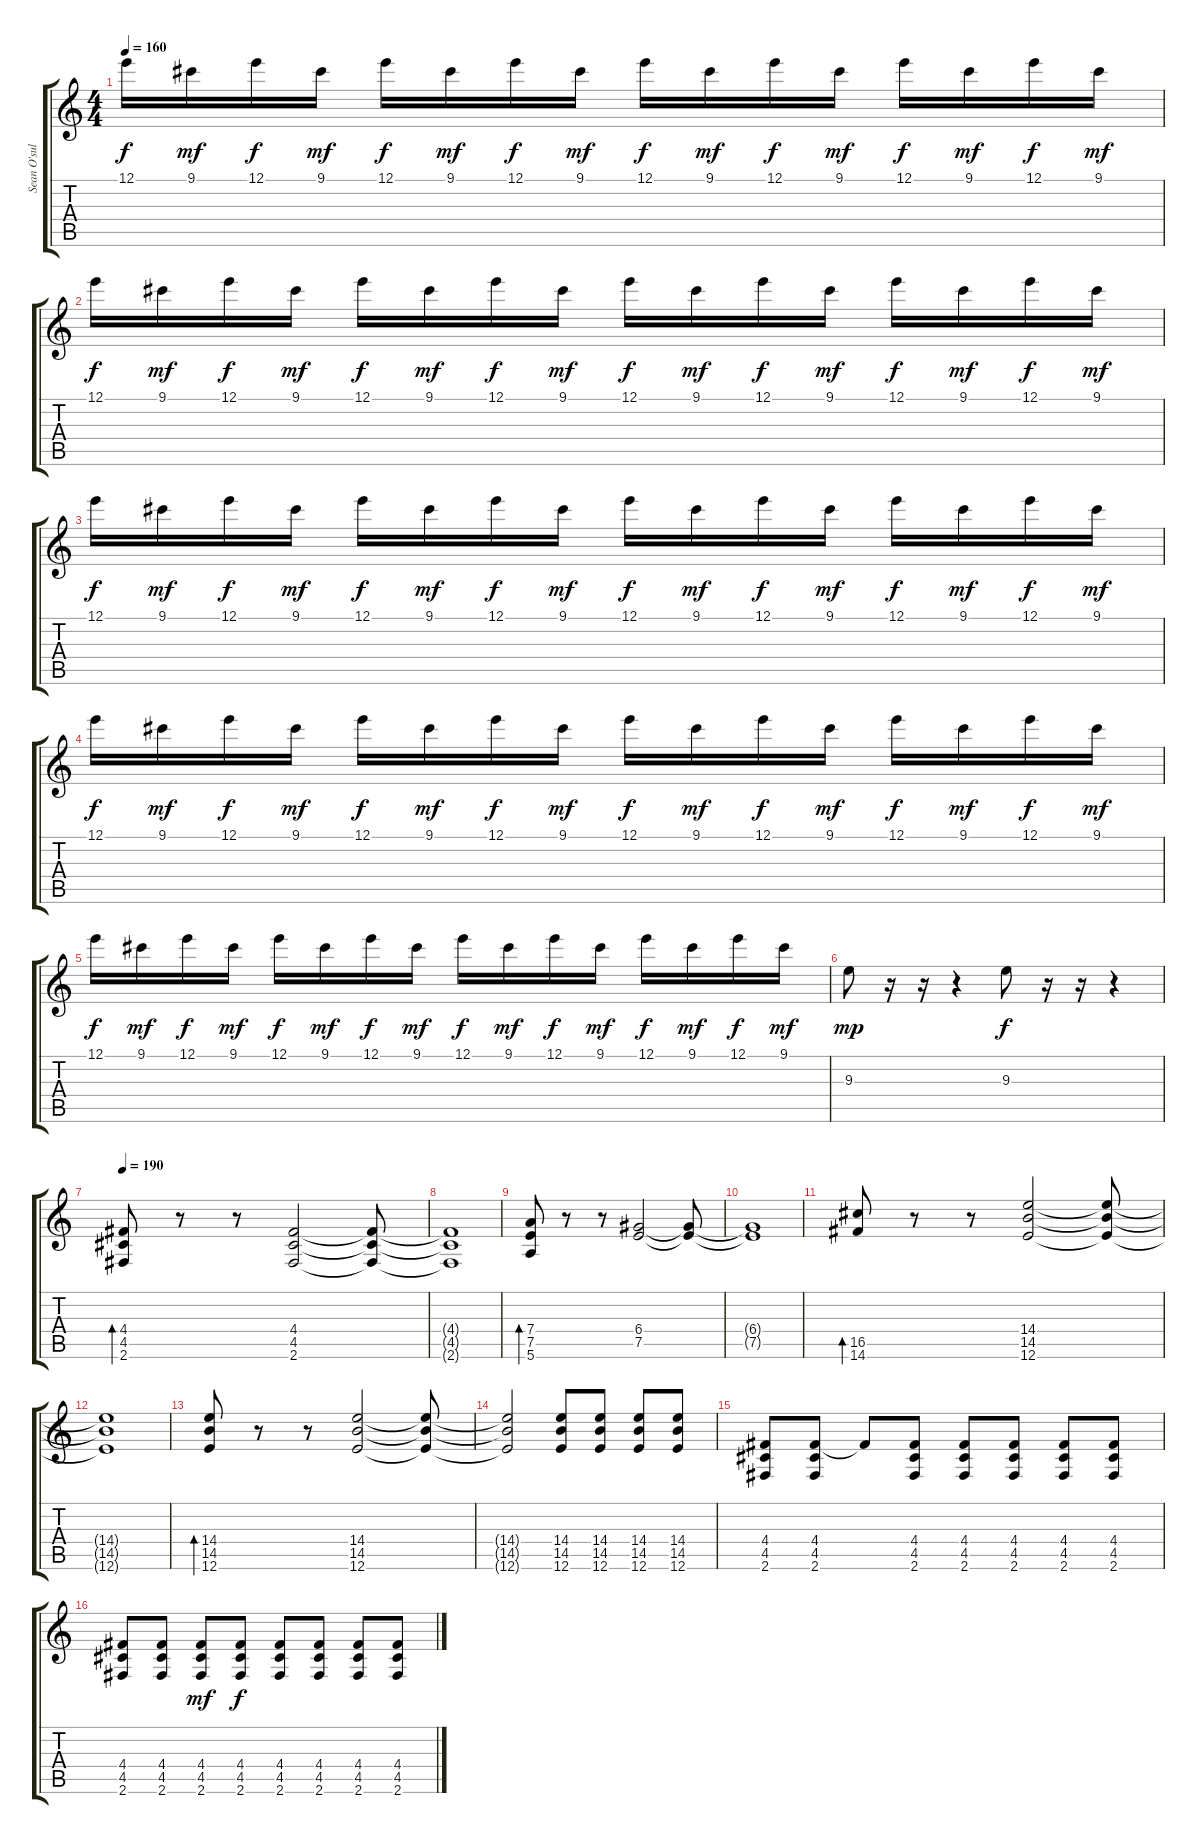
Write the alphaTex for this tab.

\track ("Sean O'sullivan " "Sean O'sul") {instrument overdrivenguitar}
\staff {score tabs}
\tuning (E4 B3 G3 D3 A2 E2) {hide}
\ts (4 4)
\tempo 160
\clef g2
\ks c
12.1.16{dy f} 9.1.16{dy mf} 12.1.16{dy f} 9.1.16{dy mf} 12.1.16{dy f} 9.1.16{dy mf} 12.1.16{dy f} 9.1.16{dy mf} 12.1.16{dy f} 9.1.16{dy mf} 12.1.16{dy f} 9.1.16{dy mf} 12.1.16{dy f} 9.1.16{dy mf} 12.1.16{dy f} 9.1.16{dy mf} |
12.1.16{dy f} 9.1.16{dy mf} 12.1.16{dy f} 9.1.16{dy mf} 12.1.16{dy f} 9.1.16{dy mf} 12.1.16{dy f} 9.1.16{dy mf} 12.1.16{dy f} 9.1.16{dy mf} 12.1.16{dy f} 9.1.16{dy mf} 12.1.16{dy f} 9.1.16{dy mf} 12.1.16{dy f} 9.1.16{dy mf} |
12.1.16{dy f} 9.1.16{dy mf} 12.1.16{dy f} 9.1.16{dy mf} 12.1.16{dy f} 9.1.16{dy mf} 12.1.16{dy f} 9.1.16{dy mf} 12.1.16{dy f} 9.1.16{dy mf} 12.1.16{dy f} 9.1.16{dy mf} 12.1.16{dy f} 9.1.16{dy mf} 12.1.16{dy f} 9.1.16{dy mf} |
12.1.16{dy f} 9.1.16{dy mf} 12.1.16{dy f} 9.1.16{dy mf} 12.1.16{dy f} 9.1.16{dy mf} 12.1.16{dy f} 9.1.16{dy mf} 12.1.16{dy f} 9.1.16{dy mf} 12.1.16{dy f} 9.1.16{dy mf} 12.1.16{dy f} 9.1.16{dy mf} 12.1.16{dy f} 9.1.16{dy mf} |
12.1.16{dy f} 9.1.16{dy mf} 12.1.16{dy f} 9.1.16{dy mf} 12.1.16{dy f} 9.1.16{dy mf} 12.1.16{dy f} 9.1.16{dy mf} 12.1.16{dy f} 9.1.16{dy mf} 12.1.16{dy f} 9.1.16{dy mf} 12.1.16{dy f} 9.1.16{dy mf} 12.1.16{dy f} 9.1.16{dy mf} |
9.3.8{dy mp} r.16 r.16 r.4 9.3.8{dy f} r.16 r.16 r.4 |
\tempo 190
(4.4 4.5 2.6).8{bd 480} r.8 r.8 (4.4 4.5 2.6).2 (4.4{t} 4.5{t} 2.6{t}).8 |
(4.4{t} 4.5{t} 2.6{t}).1 |
(7.4 7.5 5.6).8{bd 480} r.8 r.8 (6.4 7.5).2 (6.4{t} 7.5{t}).8 |
(6.4{t} 7.5{t}).1 |
(16.5 14.6).8{bd 480} r.8 r.8 (14.4 14.5 12.6).2 (14.4{t} 14.5{t} 12.6{t}).8 |
(14.4{t} 14.5{t} 12.6{t}).1 |
(14.4 14.5 12.6).8{bd 480} r.8 r.8 (14.4 14.5 12.6).2 (14.4{t} 14.5{t} 12.6{t}).8 |
(14.4{t} 14.5{t} 12.6{t}).2 (14.4 14.5 12.6).8 (14.4 14.5 12.6).8 (14.4 14.5 12.6).8 (14.4 14.5 12.6).8 |
(4.4 4.5 2.6).8 (4.4 4.5 2.6).8 4.4{t}.8 (4.4 4.5 2.6).8 (4.4 4.5 2.6).8 (4.4 4.5 2.6).8 (4.4 4.5 2.6).8 (4.4 4.5 2.6).8 |
(4.4 4.5 2.6).8 (4.4 4.5 2.6).8 (4.4 4.5 2.6).8{dy mf} (4.4 4.5 2.6).8{dy f} (4.4 4.5 2.6).8 (4.4 4.5 2.6).8 (4.4 4.5 2.6).8 (4.4 4.5 2.6).8
